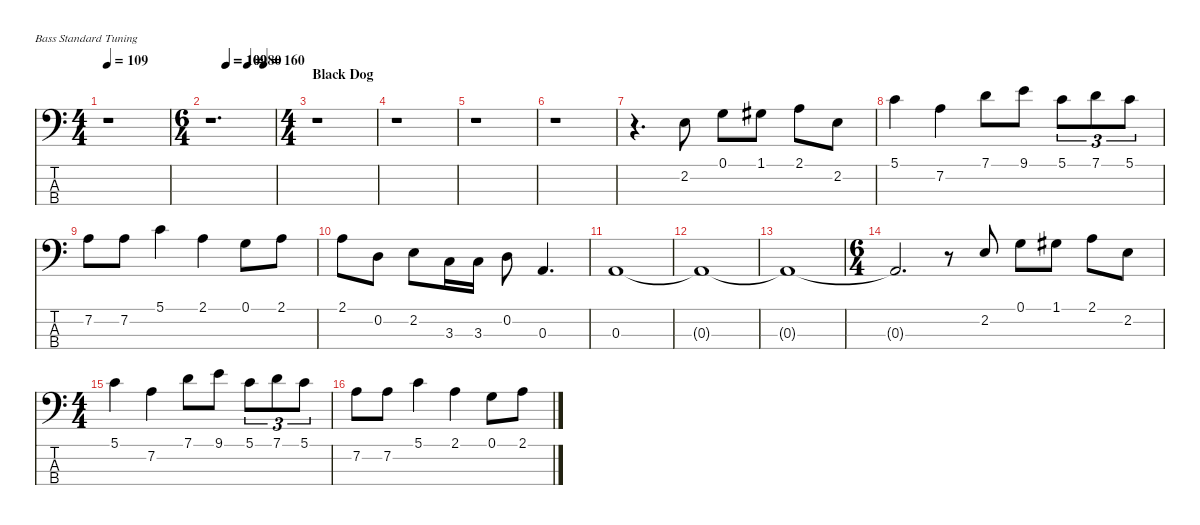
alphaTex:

\defaultSystemsLayout 4
\hideDynamics
\bracketExtendMode nobrackets
\singleTrackTrackNamePolicy hidden
\multiTrackTrackNamePolicy hidden
\firstSystemTrackNameMode fullname
\firstSystemTrackNameOrientation horizontal
\otherSystemsTrackNameOrientation horizontal
\track ("Bass" "el.bs.") {defaultSystemsLayout 8 instrument electricbassfinger}
\staff {score tabs}
\tuning (G2 D2 A1 E1)
\ts (4 4)
\tempo 109
\clef f4
\ks c
r.1{dy f instrument electricbassfinger beam Down} |
\ts (6 4)
\tempo (109 0.2499)
\tempo (109 0.25)
\tempo (80 0.583333)
\tempo (160 0.833333)
r.1{d beam Down} |
\ts (4 4)
\section ("" "Black Dog")
r.1{beam Down} |
r.1{beam Down} |
r.1{beam Down} |
r.1{beam Down} |
r.4{d beam Down} 2.2.8{beam Down} 0.1.8{beam Down} 1.1{acc #}.8{beam Down} 2.1.8{beam Down} 2.2.8{beam Down} |
5.1.4{beam Down} 7.2.4{beam Down} 7.1.8{beam Down} 9.1.8{beam Down} 5.1.8{tu (3 2) beam Down} 7.1.8{tu (3 2) beam Down} 5.1.8{tu (3 2) beam Down} |
7.2.8{beam Down} 7.2.8{beam Down} 5.1.4{beam Down} 2.1.4{beam Down} 0.1.8{beam Down} 2.1.8{beam Down} |
2.1.8{beam Down} 0.2.8{beam Down} 2.2.8{beam Down} 3.3.16{beam Down} 3.3.16{beam Down} 0.2.8{beam Down} 0.3.4{d beam Up} |
0.3.1{beam Up} |
0.3{t}.1{beam Up} |
0.3{t}.1{beam Up} |
\ts (6 4)
0.3{t}.2{d beam Up} r.8{beam Up} 2.2.8{beam Down} 0.1.8{beam Down} 1.1{acc #}.8{beam Down} 2.1.8{beam Down} 2.2.8{beam Down} |
\ts (4 4)
5.1.4{beam Down} 7.2.4{beam Down} 7.1.8{beam Down} 9.1.8{beam Down} 5.1.8{tu (3 2) beam Down} 7.1.8{tu (3 2) beam Down} 5.1.8{tu (3 2) beam Down} |
7.2.8{beam Down} 7.2.8{beam Down} 5.1.4{beam Down} 2.1.4{beam Down} 0.1.8{beam Down} 2.1.8{beam Down}
